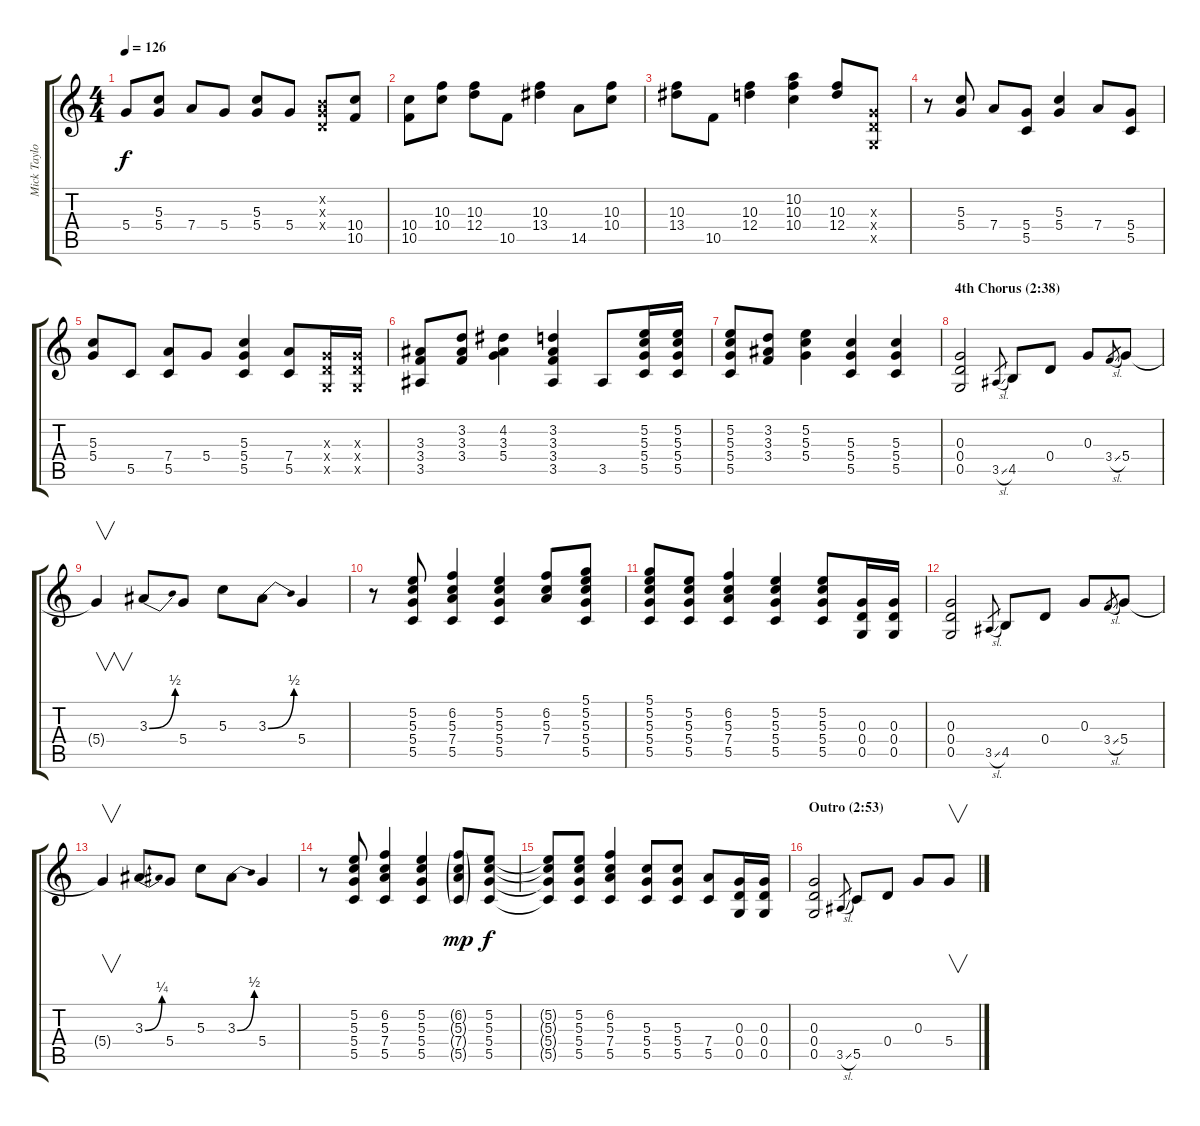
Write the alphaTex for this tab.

\track ("Mick Taylor" "Mick Taylo") {instrument electricguitarclean}
\staff {score tabs}
\tuning (D4 B3 G3 D3 G2 D2) {hide}
\ts (4 4)
\tempo 126
\clef g2
\ks c
5.4.8{dy f} (5.3 5.4).8 7.4.8 5.4.8 (5.3 5.4).8 5.4.8 (0.2{x} 0.3{x} 0.4{x}).8 (10.4 10.5).8 |
(10.4 10.5).8 (10.3 10.4).8 (10.3 12.4).8 10.5.8 (10.3 13.4).4 14.5.8 (10.3 10.4).8 |
(10.3 13.4).8 10.5.8 (10.3 12.4).4 (10.2 10.3 10.4).4 (10.3 12.4).8 (0.3{x} 0.4{x} 0.5{x}).8 |
r.8 (5.3 5.4).8 7.4.8 (5.4 5.5).8 (5.3 5.4).4 7.4.8 (5.4 5.5).8 |
(5.3 5.4).8 5.5.8 (7.4 5.5).8 5.4.8 (5.3 5.4 5.5).4 (7.4 5.5).8 (0.3{x} 0.4{x} 0.5{x}).16 (0.3{x} 0.4{x} 0.5{x}).16 |
(3.3 3.4 3.5).8 (3.2 3.3 3.4).8 (4.2 3.3 5.4).4 (3.2 3.3 3.4 3.5).4 3.5.8 (5.2 5.3 5.4 5.5).16 (5.2 5.3 5.4 5.5).16 |
(5.2 5.3 5.4 5.5).8 (3.2 3.3 3.4).8 (5.2 5.3 5.4).4 (5.3 5.4 5.5).4 (5.3 5.4 5.5).4 |
\section ("" "4th Chorus (2:38)")
(0.3 0.4 0.5).2 3.5{sl}.8{gr} 4.5.8 0.4.8 0.3.8 3.4{sl}.8{gr} 5.4.8 |
5.4{t}.4{v} 3.3{be (bend 0 0 60 2)}.8 5.4.8 5.3.8 3.3{be (bend 0 0 60 2)}.8 5.4.4 |
r.8 (5.2 5.3 5.4 5.5).8 (6.2 5.3 7.4 5.5).4 (5.2 5.3 5.4 5.5).4 (6.2 5.3 7.4).8 (5.1 5.2 5.3 5.4 5.5).8 |
(5.1 5.2 5.3 5.4 5.5).8 (5.2 5.3 5.4 5.5).8 (6.2 5.3 7.4 5.5).4 (5.2 5.3 5.4 5.5).4 (5.2 5.3 5.4 5.5).8 (0.3 0.4 0.5).16 (0.3 0.4 0.5).16 |
(0.3 0.4 0.5).2 3.5{sl}.8{gr} 4.5.8 0.4.8 0.3.8 3.4{sl}.8{gr} 5.4.8 |
5.4{t}.4{v} 3.3{be (bend 0 0 60 1)}.8 5.4.8 5.3.8 3.3{be (bend 0 0 60 2)}.8 5.4.4 |
r.8 (5.2 5.3 5.4 5.5).8 (6.2 5.3 7.4 5.5).4 (5.2 5.3 5.4 5.5).4 (6.2{g} 5.3{g} 7.4{g} 5.5{g}).8{dy mp} (5.2 5.3 5.4 5.5).8{dy f} |
(5.2{t} 5.3{t} 5.4{t} 5.5{t}).8 (5.2 5.3 5.4 5.5).8 (6.2 5.3 7.4 5.5).4 (5.3 5.4 5.5).8 (5.3 5.4 5.5).8 (7.4 5.5).8 (0.3 0.4 0.5).16 (0.3 0.4 0.5).16 |
\section ("" "Outro (2:53)")
(0.3 0.4 0.5).2 3.5{sl}.8{gr} 5.5.8 0.4.8 0.3.8 5.4.8{v}
